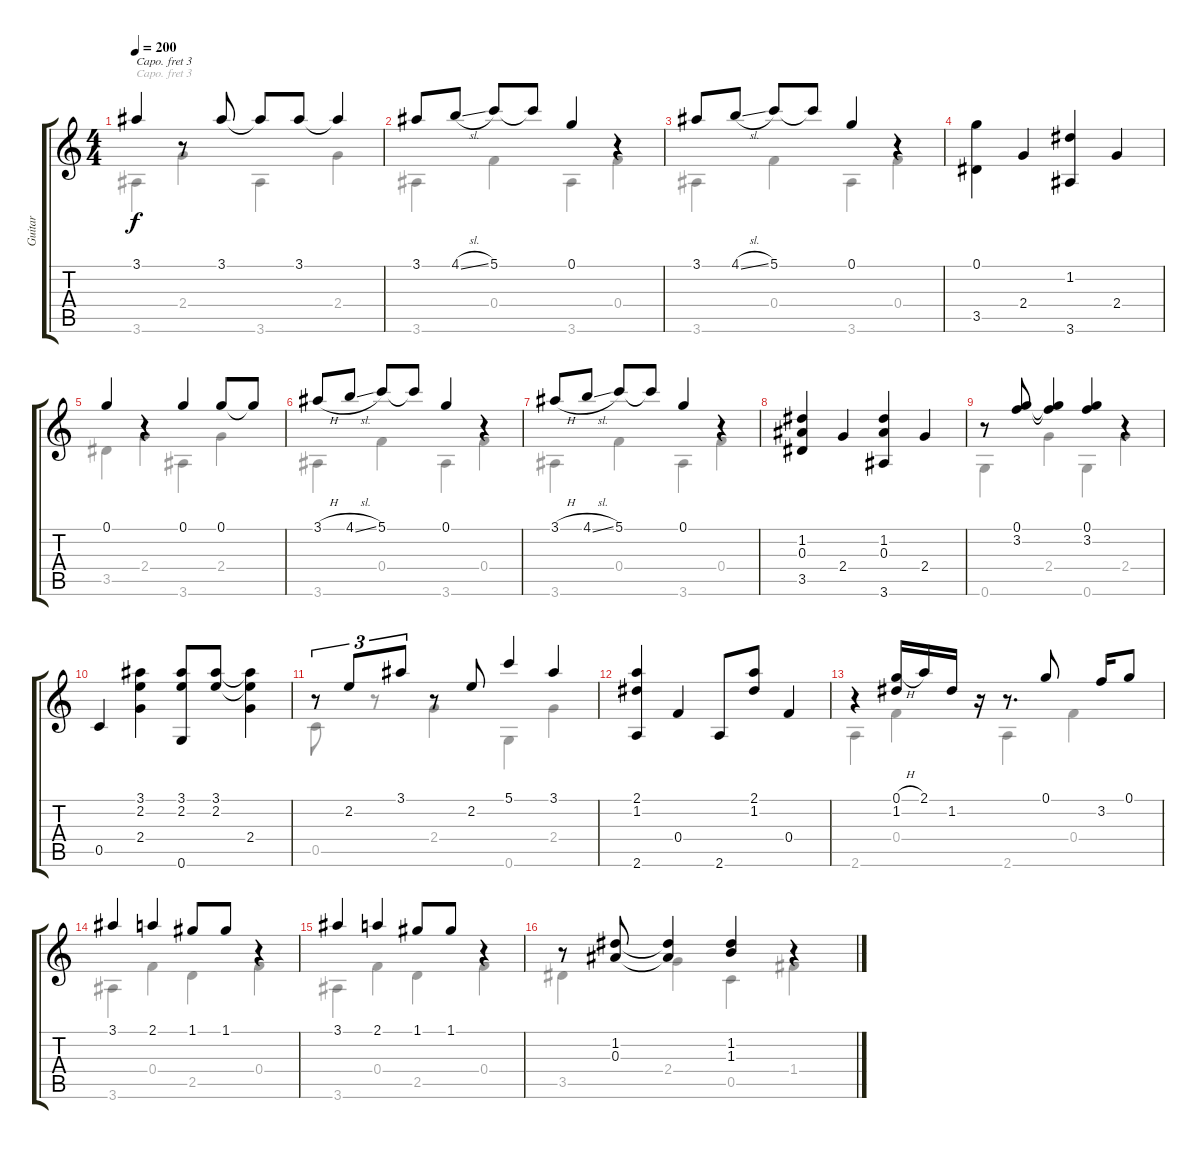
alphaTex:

\track ("Guitar" "Guitar") {instrument acousticguitarsteel}
\staff {score tabs}
\capo 3
\tuning (E4 B3 G3 D3 A2 E2) {hide}
\voice
\ts (4 4)
\tempo 200
\clef g2
\ks c
3.1.4{dy f} r.8 3.1.8 3.1{t}.8 3.1.8 3.1{t}.4 |
3.1.8 4.1{sl}.8 5.1.8 5.1{t}.8 0.1.4 r.4 |
3.1.8 4.1{sl}.8 5.1.8 5.1{t}.8 0.1.4 r.4 |
(0.1 3.5).4 2.4.4 (1.2 3.6).4 2.4.4 |
0.1.4 r.4 0.1.4 0.1.8 0.1{t}.8 |
3.1{h}.8 4.1{sl}.8 5.1.8 5.1{t}.8 0.1.4 r.4 |
3.1{h}.8 4.1{sl}.8 5.1.8 5.1{t}.8 0.1.4 r.4 |
(1.2 0.3 3.5).4 2.4.4 (1.2 0.3 3.6).4 2.4.4 |
r.8 (0.1 3.2).8 (0.1{t} 3.2{t}).4 (0.1 3.2).4 r.4 |
0.5.4 (3.1 2.2 2.4).4 (3.1 2.2 0.6).8 (3.1 2.2).8 (3.1{t} 2.2{t} 2.4).4 |
r.8{tu (3 2)} 2.2.8{tu (3 2)} 3.1.8{tu (3 2)} r.8 2.2.8 5.1.4 3.1.4 |
(2.1 1.2 2.6).4 0.4.4 2.6.8 (2.1 1.2).8 0.4.4 |
r.4 (0.1{h} 1.2).16 2.1.16 1.2.16 r.16 r.8{d} 0.1.8 3.2.16 0.1.8 |
3.1.4 2.1.4 1.1.8 1.1.8 r.4 |
3.1.4 2.1.4 1.1.8 1.1.8 r.4 |
r.8 (1.2 0.3).8 (1.2{t} 0.3{t}).4 (1.2 1.3).4 r.4
\voice
\clef g2
\ottava regular
\simile none
\ks c
3.6.4{dy f} 2.4.4 3.6.4 2.4.4 |
3.6.4 0.4.4 3.6.4 0.4.4 |
3.6.4 0.4.4 3.6.4 0.4.4 |
|
3.5.4 2.4.4 3.6.4 2.4.4 |
3.6.4 0.4.4 3.6.4 0.4.4 |
3.6.4 0.4.4 3.6.4 0.4.4 |
|
0.6.4 2.4.4 0.6.4 2.4.4 |
|
0.5.8 r.8 2.4.4 0.6.4 2.4.4 |
|
2.6.4 0.4.4 2.6.4 0.4.4 |
3.6.4 0.4.4 2.5.4 0.4.4 |
3.6.4 0.4.4 2.5.4 0.4.4 |
3.5.4 2.4.4 0.5.4 1.4.4
